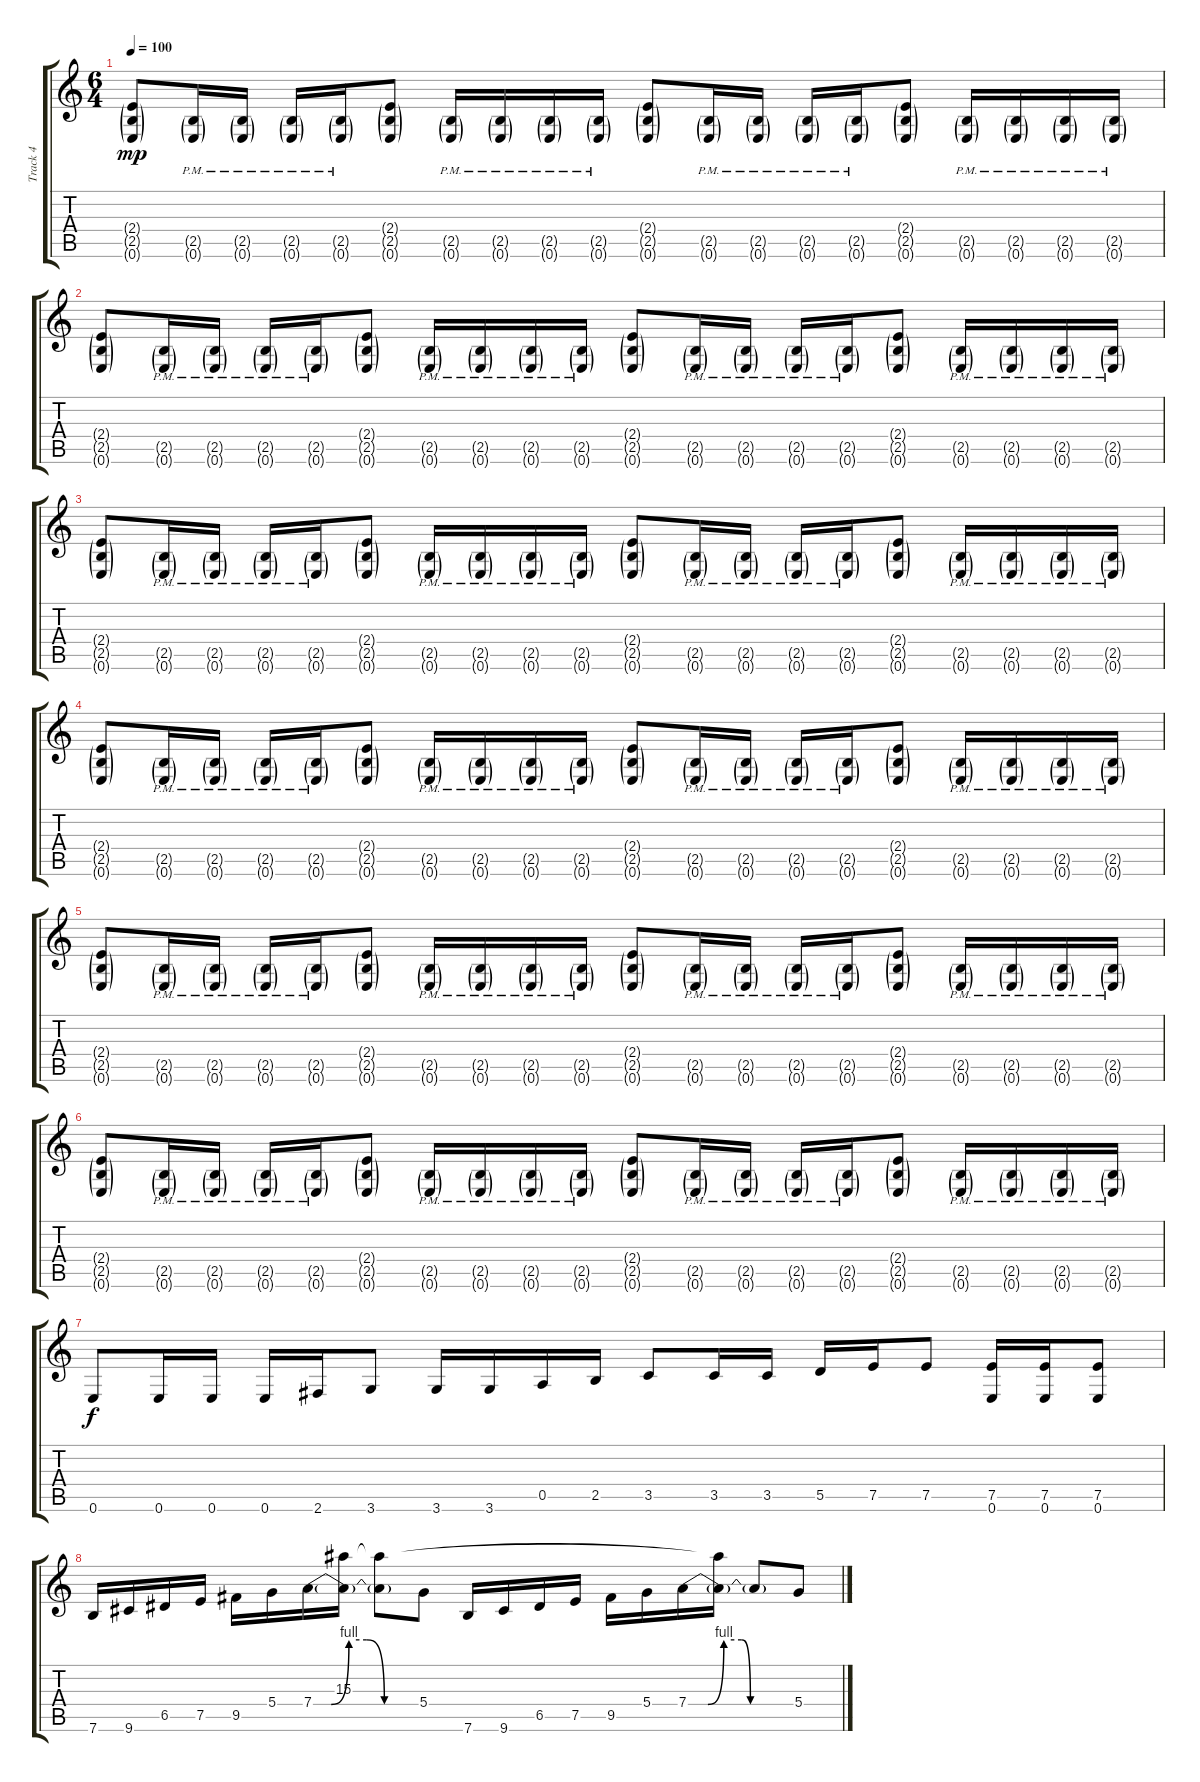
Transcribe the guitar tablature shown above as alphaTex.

\track ("Track 4" "Track 4") {instrument distortionguitar}
\staff {score tabs}
\tuning (E4 B3 G3 D3 A2 E2) {hide}
\ts (6 4)
\tempo 100
\clef g2
\ks c
(2.4{g} 2.5{g} 0.6{g}).8{dy mp} (2.5{g pm} 0.6{g pm}).16 (2.5{g pm} 0.6{g pm}).16 (2.5{g pm} 0.6{g pm}).16 (2.5{g pm} 0.6{g pm}).16 (2.4{g} 2.5{g} 0.6{g}).8 (2.5{g pm} 0.6{g pm}).16 (2.5{g pm} 0.6{g pm}).16 (2.5{g pm} 0.6{g pm}).16 (2.5{g pm} 0.6{g pm}).16 (2.4{g} 2.5{g} 0.6{g}).8 (2.5{g pm} 0.6{g pm}).16 (2.5{g pm} 0.6{g pm}).16 (2.5{g pm} 0.6{g pm}).16 (2.5{g pm} 0.6{g pm}).16 (2.4{g} 2.5{g} 0.6{g}).8 (2.5{g pm} 0.6{g pm}).16 (2.5{g pm} 0.6{g pm}).16 (2.5{g pm} 0.6{g pm}).16 (2.5{g pm} 0.6{g pm}).16 |
(2.4{g} 2.5{g} 0.6{g}).8 (2.5{g pm} 0.6{g pm}).16 (2.5{g pm} 0.6{g pm}).16 (2.5{g pm} 0.6{g pm}).16 (2.5{g pm} 0.6{g pm}).16 (2.4{g} 2.5{g} 0.6{g}).8 (2.5{g pm} 0.6{g pm}).16 (2.5{g pm} 0.6{g pm}).16 (2.5{g pm} 0.6{g pm}).16 (2.5{g pm} 0.6{g pm}).16 (2.4{g} 2.5{g} 0.6{g}).8 (2.5{g pm} 0.6{g pm}).16 (2.5{g pm} 0.6{g pm}).16 (2.5{g pm} 0.6{g pm}).16 (2.5{g pm} 0.6{g pm}).16 (2.4{g} 2.5{g} 0.6{g}).8 (2.5{g pm} 0.6{g pm}).16 (2.5{g pm} 0.6{g pm}).16 (2.5{g pm} 0.6{g pm}).16 (2.5{g pm} 0.6{g pm}).16 |
(2.4{g} 2.5{g} 0.6{g}).8 (2.5{g pm} 0.6{g pm}).16 (2.5{g pm} 0.6{g pm}).16 (2.5{g pm} 0.6{g pm}).16 (2.5{g pm} 0.6{g pm}).16 (2.4{g} 2.5{g} 0.6{g}).8 (2.5{g pm} 0.6{g pm}).16 (2.5{g pm} 0.6{g pm}).16 (2.5{g pm} 0.6{g pm}).16 (2.5{g pm} 0.6{g pm}).16 (2.4{g} 2.5{g} 0.6{g}).8 (2.5{g pm} 0.6{g pm}).16 (2.5{g pm} 0.6{g pm}).16 (2.5{g pm} 0.6{g pm}).16 (2.5{g pm} 0.6{g pm}).16 (2.4{g} 2.5{g} 0.6{g}).8 (2.5{g pm} 0.6{g pm}).16 (2.5{g pm} 0.6{g pm}).16 (2.5{g pm} 0.6{g pm}).16 (2.5{g pm} 0.6{g pm}).16 |
(2.4{g} 2.5{g} 0.6{g}).8 (2.5{g pm} 0.6{g pm}).16 (2.5{g pm} 0.6{g pm}).16 (2.5{g pm} 0.6{g pm}).16 (2.5{g pm} 0.6{g pm}).16 (2.4{g} 2.5{g} 0.6{g}).8 (2.5{g pm} 0.6{g pm}).16 (2.5{g pm} 0.6{g pm}).16 (2.5{g pm} 0.6{g pm}).16 (2.5{g pm} 0.6{g pm}).16 (2.4{g} 2.5{g} 0.6{g}).8 (2.5{g pm} 0.6{g pm}).16 (2.5{g pm} 0.6{g pm}).16 (2.5{g pm} 0.6{g pm}).16 (2.5{g pm} 0.6{g pm}).16 (2.4{g} 2.5{g} 0.6{g}).8 (2.5{g pm} 0.6{g pm}).16 (2.5{g pm} 0.6{g pm}).16 (2.5{g pm} 0.6{g pm}).16 (2.5{g pm} 0.6{g pm}).16 |
(2.4{g} 2.5{g} 0.6{g}).8 (2.5{g pm} 0.6{g pm}).16 (2.5{g pm} 0.6{g pm}).16 (2.5{g pm} 0.6{g pm}).16 (2.5{g pm} 0.6{g pm}).16 (2.4{g} 2.5{g} 0.6{g}).8 (2.5{g pm} 0.6{g pm}).16 (2.5{g pm} 0.6{g pm}).16 (2.5{g pm} 0.6{g pm}).16 (2.5{g pm} 0.6{g pm}).16 (2.4{g} 2.5{g} 0.6{g}).8 (2.5{g pm} 0.6{g pm}).16 (2.5{g pm} 0.6{g pm}).16 (2.5{g pm} 0.6{g pm}).16 (2.5{g pm} 0.6{g pm}).16 (2.4{g} 2.5{g} 0.6{g}).8 (2.5{g pm} 0.6{g pm}).16 (2.5{g pm} 0.6{g pm}).16 (2.5{g pm} 0.6{g pm}).16 (2.5{g pm} 0.6{g pm}).16 |
(2.4{g} 2.5{g} 0.6{g}).8 (2.5{g pm} 0.6{g pm}).16 (2.5{g pm} 0.6{g pm}).16 (2.5{g pm} 0.6{g pm}).16 (2.5{g pm} 0.6{g pm}).16 (2.4{g} 2.5{g} 0.6{g}).8 (2.5{g pm} 0.6{g pm}).16 (2.5{g pm} 0.6{g pm}).16 (2.5{g pm} 0.6{g pm}).16 (2.5{g pm} 0.6{g pm}).16 (2.4{g} 2.5{g} 0.6{g}).8 (2.5{g pm} 0.6{g pm}).16 (2.5{g pm} 0.6{g pm}).16 (2.5{g pm} 0.6{g pm}).16 (2.5{g pm} 0.6{g pm}).16 (2.4{g} 2.5{g} 0.6{g}).8 (2.5{g pm} 0.6{g pm}).16 (2.5{g pm} 0.6{g pm}).16 (2.5{g pm} 0.6{g pm}).16 (2.5{g pm} 0.6{g pm}).16 |
0.6.8{dy f} 0.6.16 0.6.16 0.6.16 2.6.16 3.6.8 3.6.16 3.6.16 0.5.16 2.5.16 3.5.8 3.5.16 3.5.16 5.5.16 7.5.16 7.5.8 (7.5 0.6).16 (7.5 0.6).16 (7.5 0.6).8 |
7.6.16 9.6.16 6.5.16 7.5.16 9.5.16 5.4.16 7.4{be (custom 0 0 10 0 20 4 30 4 40 0 60 0)}.16 (15.3 7.4{t}).16 (15.3{t} 7.4{t}).8 5.4.8 7.6.16 9.6.16 6.5.16 7.5.16 9.5.16 5.4.16 7.4{be (custom 0 0 11 0 20 4 30 4 35 0 60 0)}.16 (15.3{t} 7.4{t}).16 7.4{t}.8 5.4.8
